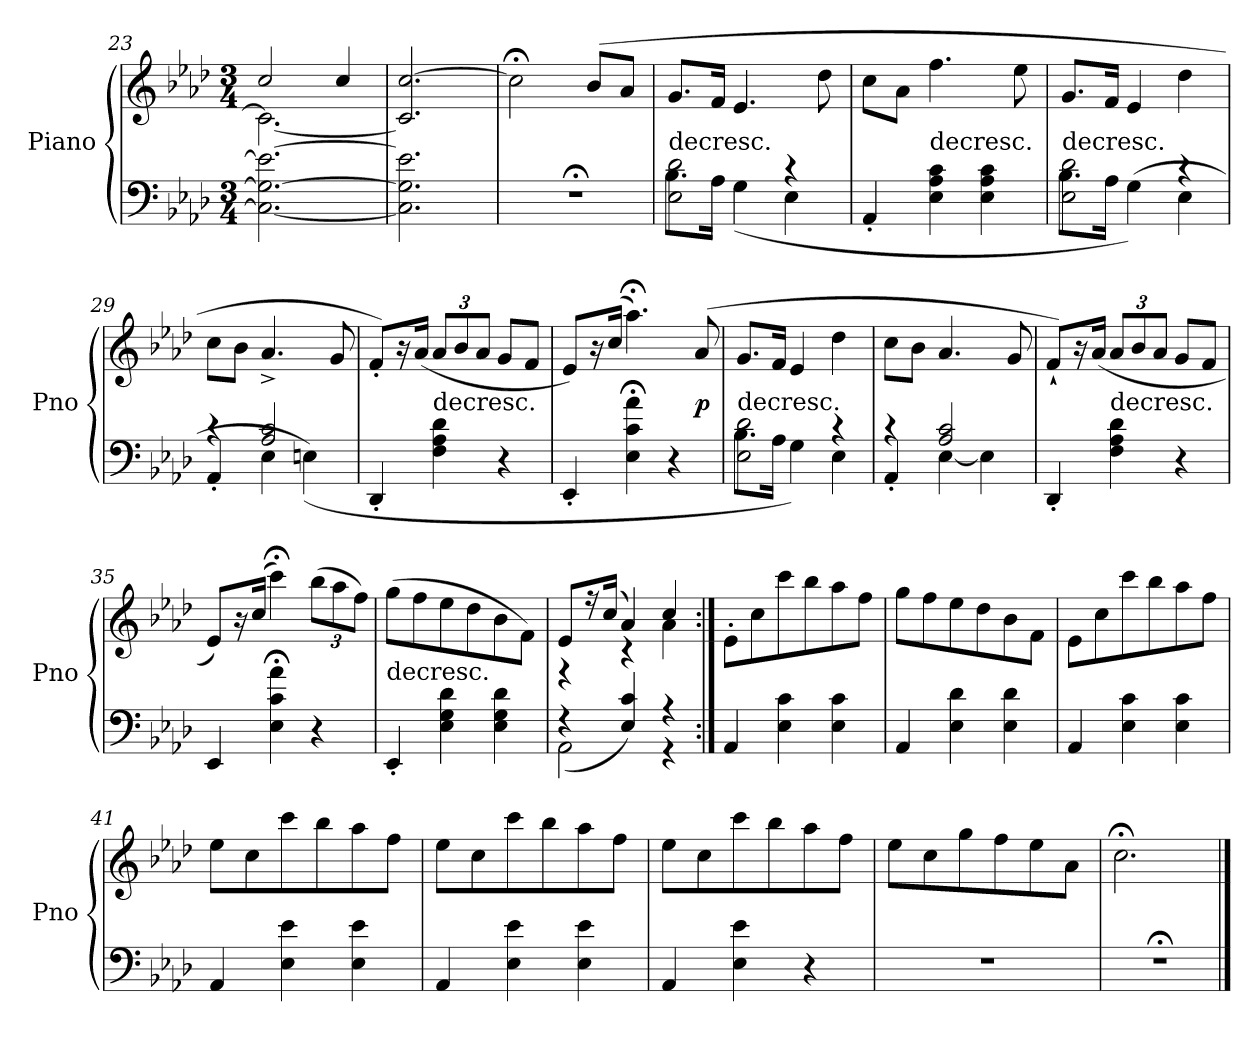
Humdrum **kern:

**kern	**kern	**dynam
*part1	*part1	*part1
*staff2	*staff1	*staff1/2
*I"Piano	*	*
*I'Pno	*	*
*clefF4	*clefG2	*
*k[b-e-a-d-]	*k[b-e-a-d-]	*
*A-:	*A-:	*
*M3/4	*M3/4	*
=23	=23	=23
*	*^	*
2.C_\ 2.G_\ 2.e_\	2cc/	2.c\_	.
.	4cc/	.	.
*	*v	*v	*
=24	=24	=24
2.C]\ 2.G]\ 2.e]\	2.c]/ [2.cc/	.
=25	=25	=25
2.r;<	2cc;<\]	.
.	(8b-/L	.
.	8a-/J	.
=26	=26	=26
*^	*	*
!	!	!LO:TX:c:t=decresc.	!
2E-\ 2d-\	8.B-\L	8.g/L	.
.	16A-\Jk	16f/Jk	.
.	(4G\	4.e-/	.
4r	4E-\	.	.
.	.	8dd-\	.
*v	*v	*	*
=27	=27	=27
4AA-'/	8cc\L	.
.	8a-\J	.
!	!LO:TX:c:t=decresc.	!
4E-\ 4A-\ 4c\	4.ff\	.
4E-\ 4A-\ 4c\	.	.
.	8ee-\	.
=28	=28	=28
*^	*	*
!	!	!LO:TX:c:t=decresc.	!
2E-\ 2d-\	8.B-\L	8.g/L	.
.	16A-\Jk	16f/Jk	.
.	(4G\)	4e-/	.
4r	4E-\	4dd-\	.
=29	=29	=29	=29
4r	4AA-'/	8cc\L	.
.	.	8b-\J	.
2A-/ 2c/	4E-\	4.a-^/	.
.	(4En\)	.	.
.	.	8g/	.
*v	*v	*	*
=30	=30	=30
4DD-'/	8f'/L)	.
.	16r	.
.	(16a-/Jk	.
!	!LO:TX:c:t=decresc.	!
4F\ 4A-\ 4d-\	12a-/L	.
.	12b-/	.
.	12a-/J	.
4r	8g/L	.
.	8f/J	.
=31	=31	=31
4EE-'/	8e-/L)	.
.	16r	.
.	(16cc/Jk	.
4E-;<\ 4c;<\ 4a-;<\	4.aa-;<\)	.
4r	.	.
.	(8a-/	p
=32	=32	=32
*^	*	*
!	!	!LO:TX:c:t=decresc.	!
2E-\ 2d-\	8.B-\L	8.g/L	.
.	16A-\Jk	16f/Jk	.
.	4G\)	4e-/	.
4r	4E-\	4dd-\	.
=33	=33	=33	=33
4r	4AA-'/	8cc\L	.
.	.	8b-\J	.
2A-/ 2c/	[4E-\	4.a-/	.
.	4E-\]	.	.
.	.	8g/	.
*v	*v	*	*
=34	=34	=34
4DD-'/	8f`/L)	.
.	16r	.
.	(16a-/Jk	.
!	!LO:TX:c:t=decresc.	!
4F\ 4A-\ 4d-\	12a-/L	.
.	12b-/	.
.	12a-/J	.
4r	8g/L	.
.	8f/J	.
=35	=35	=35
4EE-/	8e-/L)	.
.	16r	.
.	(16cc/Jk	.
4E-;<\ 4c;<\ 4a-;<\	4ccc;<\)	.
4r	(12bb-\L	.
.	12aa-\	.
.	12ff\J)	.
=36	=36	=36
!	!LO:TX:c:t=decresc.	!
4EE-'/	(8gg\L	.
.	8ff\	.
4E-\ 4G\ 4d-\	8ee-\	.
.	8dd-\	.
4E-\ 4G\ 4d-\	8b-\	.
.	8f\J)	.
=37	=37	=37
*^	*^	*
4r	(2AA-\	8e-/L	4r	.
.	.	16r	.	.
.	.	(16cc/Jk	.	.
4E-/ 4c/)	.	4a-/)	4r	.
4r	4r	4cc/	4a-\	.
*v	*v	*	*	*
*	*v	*v	*
=38:|!	=38:|!	=38:|!
4AA-/	8e-'\L	.
.	8cc\	.
4E-\ 4c\	8ccc\	.
.	8bb-\	.
4E-\ 4c\	8aa-\	.
.	8ff\J	.
=39	=39	=39
4AA-/	8gg\L	.
.	8ff\	.
4E-\ 4d-\	8ee-\	.
.	8dd-\	.
4E-\ 4d-\	8b-\	.
.	8f\J	.
=40	=40	=40
4AA-/	8e-\L	.
.	8cc\	.
4E-\ 4c\	8ccc\	.
.	8bb-\	.
4E-\ 4c\	8aa-\	.
.	8ff\J	.
=41	=41	=41
4AA-/	8ee-\L	.
.	8cc\	.
4E-\ 4e-\	8ccc\	.
.	8bb-\	.
4E-\ 4e-\	8aa-\	.
.	8ff\J	.
=42	=42	=42
4AA-/	8ee-\L	.
.	8cc\	.
4E-\ 4e-\	8ccc\	.
.	8bb-\	.
4E-\ 4e-\	8aa-\	.
.	8ff\J	.
=43	=43	=43
4AA-/	8ee-\L	.
.	8cc\	.
4E-\ 4e-\	8ccc\	.
.	8bb-\	.
4r	8aa-\	.
.	8ff\J	.
=44	=44	=44
2.r	8ee-\L	.
.	8cc\	.
.	8gg\	.
.	8ff\	.
.	8ee-\	.
.	8a-\J	.
=45	=45	=45
2.r;<	2.cc;<\	.
==	==	==
*-	*-	*-
